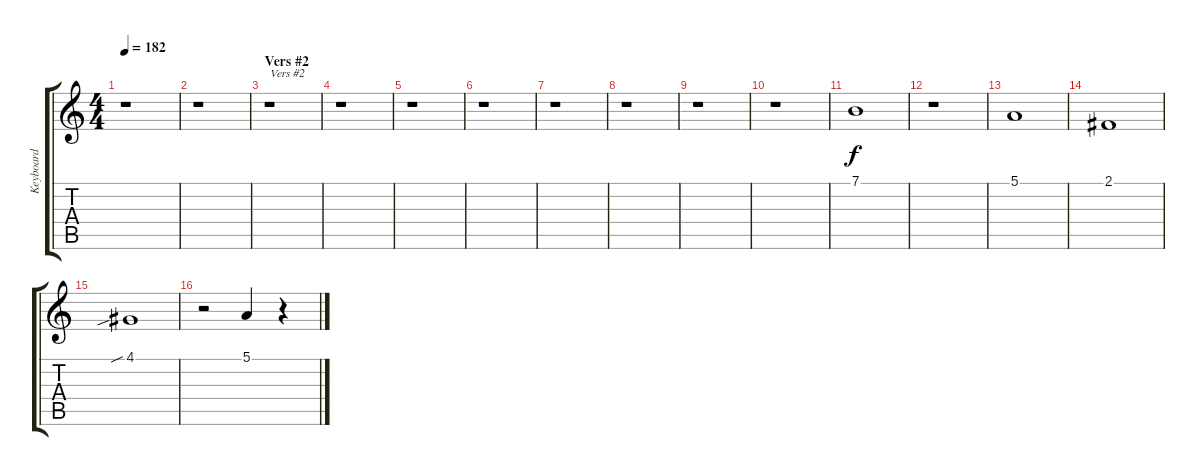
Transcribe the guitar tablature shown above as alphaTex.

\track ("Keyboard" "Keyboard") {instrument vibraphone}
\staff {score tabs}
\tuning (E4 B3 G3 D3 A2 E2) {hide}
\ts (4 4)
\tempo 182
\clef g2
\ks c
r.1{dy f} |
r.1 |
\section ("" "Vers #2")
r.1{txt "Vers #2"} |
r.1 |
r.1 |
r.1 |
r.1 |
r.1 |
r.1 |
r.1 |
7.1.1 |
r.1 |
5.1.1 |
2.1.1 |
4.1{sib}.1 |
r.2 5.1.4 r.4
